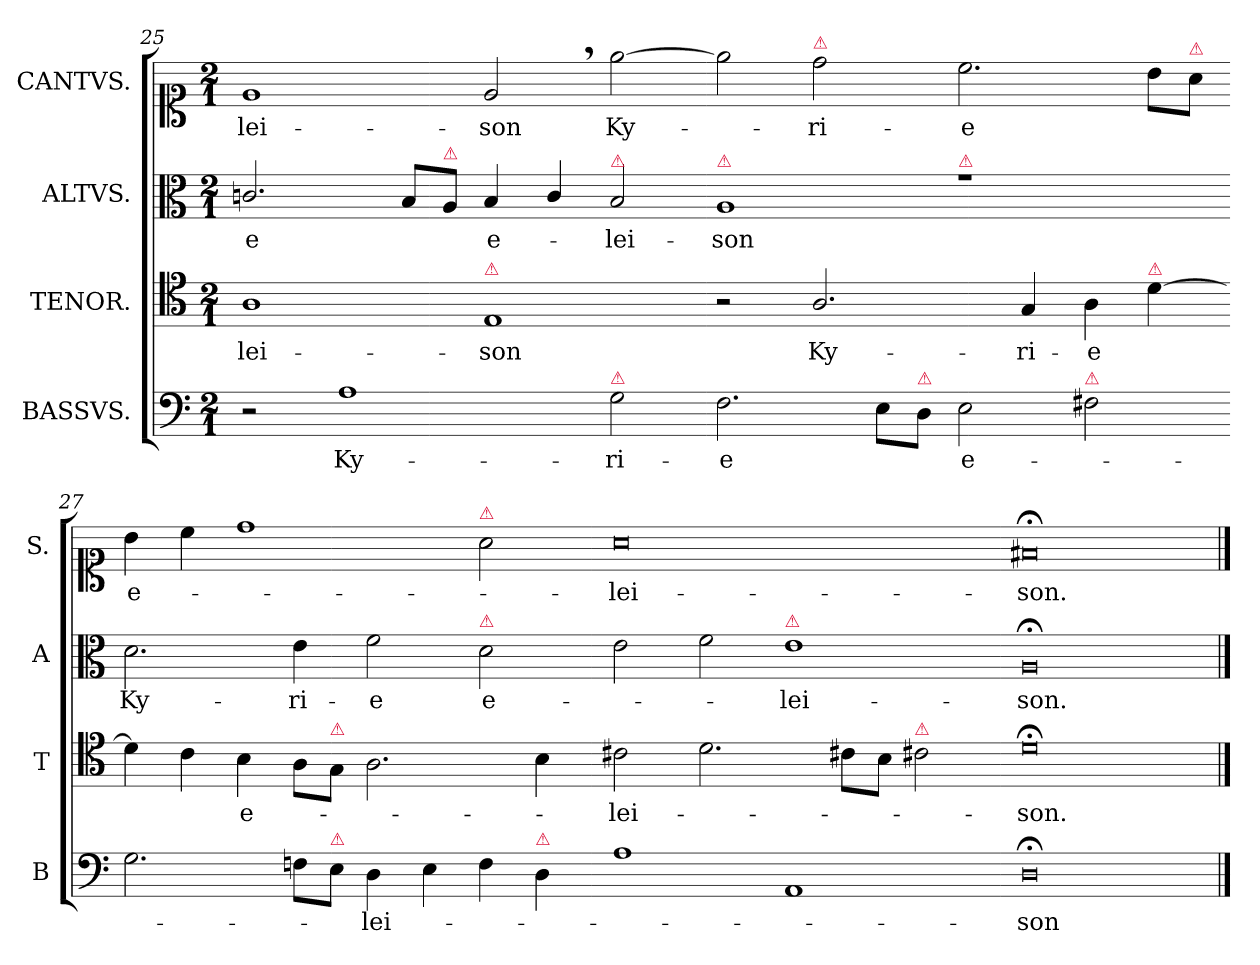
**kern	**text	**kern	**text	**kern	**text	**kern	**text
*part4	*part4	*part3	*part3	*part2	*part2	*part1	*part1
*staff4	*staff4	*staff3	*staff3	*staff2	*staff2	*staff1	*staff1
*I"BASSVS.	*	*I"TENOR.	*	*I"ALTVS.	*	*I"CANTVS.	*
*I'B	*	*I'T	*	*I'A	*	*I'S.	*
*clefF4	*	*clefC4	*	*clefC3	*	*clefC1	*
*k[]	*	*k[]	*	*k[]	*	*k[]	*
*M2/1	*	*M2/1	*	*M2/1	*	*M2/1	*
=25	=25	=25	=25	=25	=25	=25	=25
2r	.	1A	-lei-	2.cn/	-e	1e	-lei-
1A	Ky-	.	.	.	.	.	.
.	.	.	.	8B/L	.	.	.
!	!	!	!	!LO:TX:a:color=crimson:t=⚠	!	!	!
.	.	.	.	8A/J	.	.	.
!	!	!LO:TX:a:color=crimson:t=⚠	!	!	!	!	!
.	.	1E	-son	4B/	e-	2e,/	-son
.	.	.	.	4c/	.	.	.
!	!	!	!	!LO:TX:a:color=crimson:t=⚠	!	!	!
!LO:TX:a:color=crimson:t=⚠	!	!	!	!	!	!	!
2G\	-ri-	.	.	2B/	-lei-	[2ee\	Ky-
=26-	=26-	=26-	=26-	=26-	=26-	=26-	=26-
!	!	!	!	!LO:TX:a:color=crimson:t=⚠	!	!	!
2.F\	-e	2r	.	1A	-son	2ee\]	.
!	!	!	!	!	!	!LO:TX:a:color=crimson:t=⚠	!
.	.	2.A/	Ky-	.	.	2dd\	-ri-
8E\L	.	.	.	.	.	.	.
!LO:TX:a:color=crimson:t=⚠	!	!	!	!	!	!	!
8D\J	.	.	.	.	.	.	.
!	!	!	!	!LO:TX:a:color=crimson:t=⚠	!	!	!
2E\	e-	.	.	1rg	.	2.cc\	-e
.	.	4G/	-ri-	.	.	.	.
!LO:TX:a:color=crimson:t=⚠	!	!	!	!	!	!	!
2F#X\	.	4A\	-e	.	.	.	.
!	!	!LO:TX:a:color=crimson:t=⚠	!	!	!	!	!
.	.	[4d\	.	.	.	8b\L	.
!	!	!	!	!	!	!LO:TX:a:color=crimson:t=⚠	!
.	.	.	.	.	.	8a\J	.
=27-	=27-	=27-	=27-	=27-	=27-	=27-	=27-
2.G\	.	4d\]	.	2.d\	Ky-	4b\	e-
.	.	4c\	.	.	.	4cc\	.
.	.	4B\	e-	.	.	1dd	.
8Fn\L	.	8A\L	.	4e\	-ri-	.	.
!	!	!LO:TX:a:color=crimson:t=⚠	!	!	!	!	!
!LO:TX:a:color=crimson:t=⚠	!	!	!	!	!	!	!
8E\J	.	8G\J	.	.	.	.	.
4D\	-lei-	2.A\	.	2f\	-e	.	.
4E\	.	.	.	.	.	.	.
!	!	!	!	!	!	!LO:TX:a:color=crimson:t=⚠	!
!	!	!	!	!LO:TX:a:color=crimson:t=⚠	!	!	!
4F\	.	.	.	2d\	e-	2a\	.
!LO:TX:a:color=crimson:t=⚠	!	!	!	!	!	!	!
4D\	.	4B\	.	.	.	.	.
=28-	=28-	=28-	=28-	=28-	=28-	=28-	=28-
1A	.	2c#X\	-lei-	2e\	.	0a	-lei-
.	.	2.d\	.	2f\	.	.	.
!	!	!	!	!LO:TX:a:color=crimson:t=⚠	!	!	!
1AA	.	.	.	1e	-lei-	.	.
.	.	8c#X\L	.	.	.	.	.
.	.	8B\J	.	.	.	.	.
!	!	!LO:TX:a:color=crimson:t=⚠	!	!	!	!	!
.	.	2c#X\	.	.	.	.	.
=29-	=29-	=29-	=29-	=29-	=29-	=29-	=29-
0D;<	-son	0d;<	-son.	0A;<	-son.	0f#X;<	-son.
==	==	==	==	==	==	==	==
*-	*-	*-	*-	*-	*-	*-	*-
